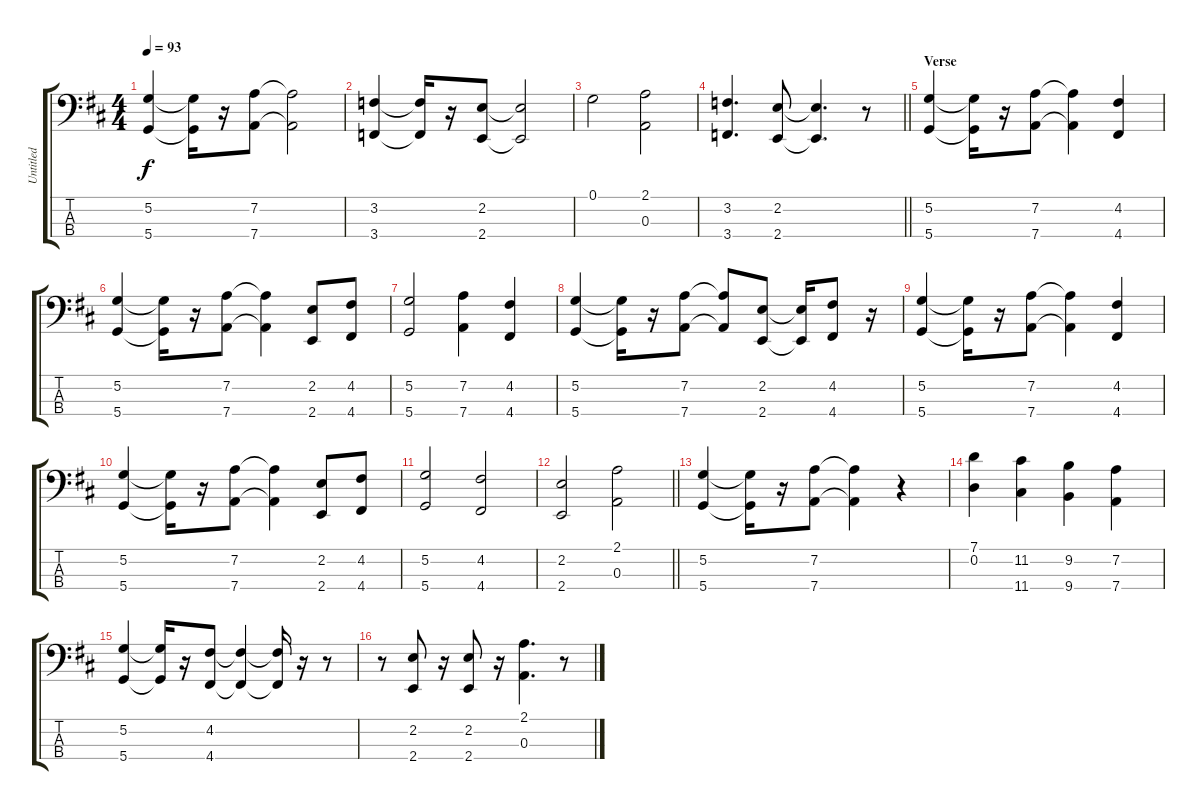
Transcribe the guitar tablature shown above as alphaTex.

\track ("Untitled" "Untitled") {instrument fretlessbass}
\staff {score tabs}
\tuning (G2 D2 A1 D1) {hide}
\ts (4 4)
\tempo 93
\clef f4
\ks d
(5.2 5.4).4{dy f} (5.2{t} 5.4{t}).16 r.16 (7.2 7.4).8 (7.2{t} 7.4{t}).2 |
(3.2 3.4).4 (3.2{t} 3.4{t}).16 r.16 (2.2 2.4).8 (2.2{t} 2.4{t}).2 |
0.1.2 (2.1 0.3).2 |
\barLineRight lightlight
(3.2 3.4).4{d} (2.2 2.4).8 (2.2{t} 2.4{t}).4{d} r.8 |
\section ("" "Verse")
(5.2 5.4).4 (5.2{t} 5.4{t}).16 r.16 (7.2 7.4).8 (7.2{t} 7.4{t}).4 (4.2 4.4).4 |
(5.2 5.4).4 (5.2{t} 5.4{t}).16 r.16 (7.2 7.4).8 (7.2{t} 7.4{t}).4 (2.2 2.4).8 (4.2 4.4).8 |
(5.2 5.4).2 (7.2 7.4).4 (4.2 4.4).4 |
(5.2 5.4).4 (5.2{t} 5.4{t}).16 r.16 (7.2 7.4).8 (7.2{t} 7.4{t}).8 (2.2 2.4).8 (2.2{t} 2.4{t}).16 (4.2 4.4).8 r.16 |
(5.2 5.4).4 (5.2{t} 5.4{t}).16 r.16 (7.2 7.4).8 (7.2{t} 7.4{t}).4 (4.2 4.4).4 |
(5.2 5.4).4 (5.2{t} 5.4{t}).16 r.16 (7.2 7.4).8 (7.2{t} 7.4{t}).4 (2.2 2.4).8 (4.2 4.4).8 |
(5.2 5.4).2 (4.2 4.4).2 |
\barLineRight lightlight
(2.2 2.4).2 (2.1 0.3).2 |
(5.2 5.4).4 (5.2{t} 5.4{t}).16 r.16 (7.2 7.4).8 (7.2{t} 7.4{t}).4 r.4 |
(7.1 0.2).4 (11.2 11.4).4 (9.2 9.4).4 (7.2 7.4).4 |
(5.2 5.4).4 (5.2{t} 5.4{t}).16 r.16 (4.2 4.4).8 (4.2{t} 4.4{t}).4 (4.2{t} 4.4{t}).16 r.16 r.8 |
r.8 (2.2 2.4).8 r.16 (2.2 2.4).8 r.16 (2.1 0.3).4{d} r.8
